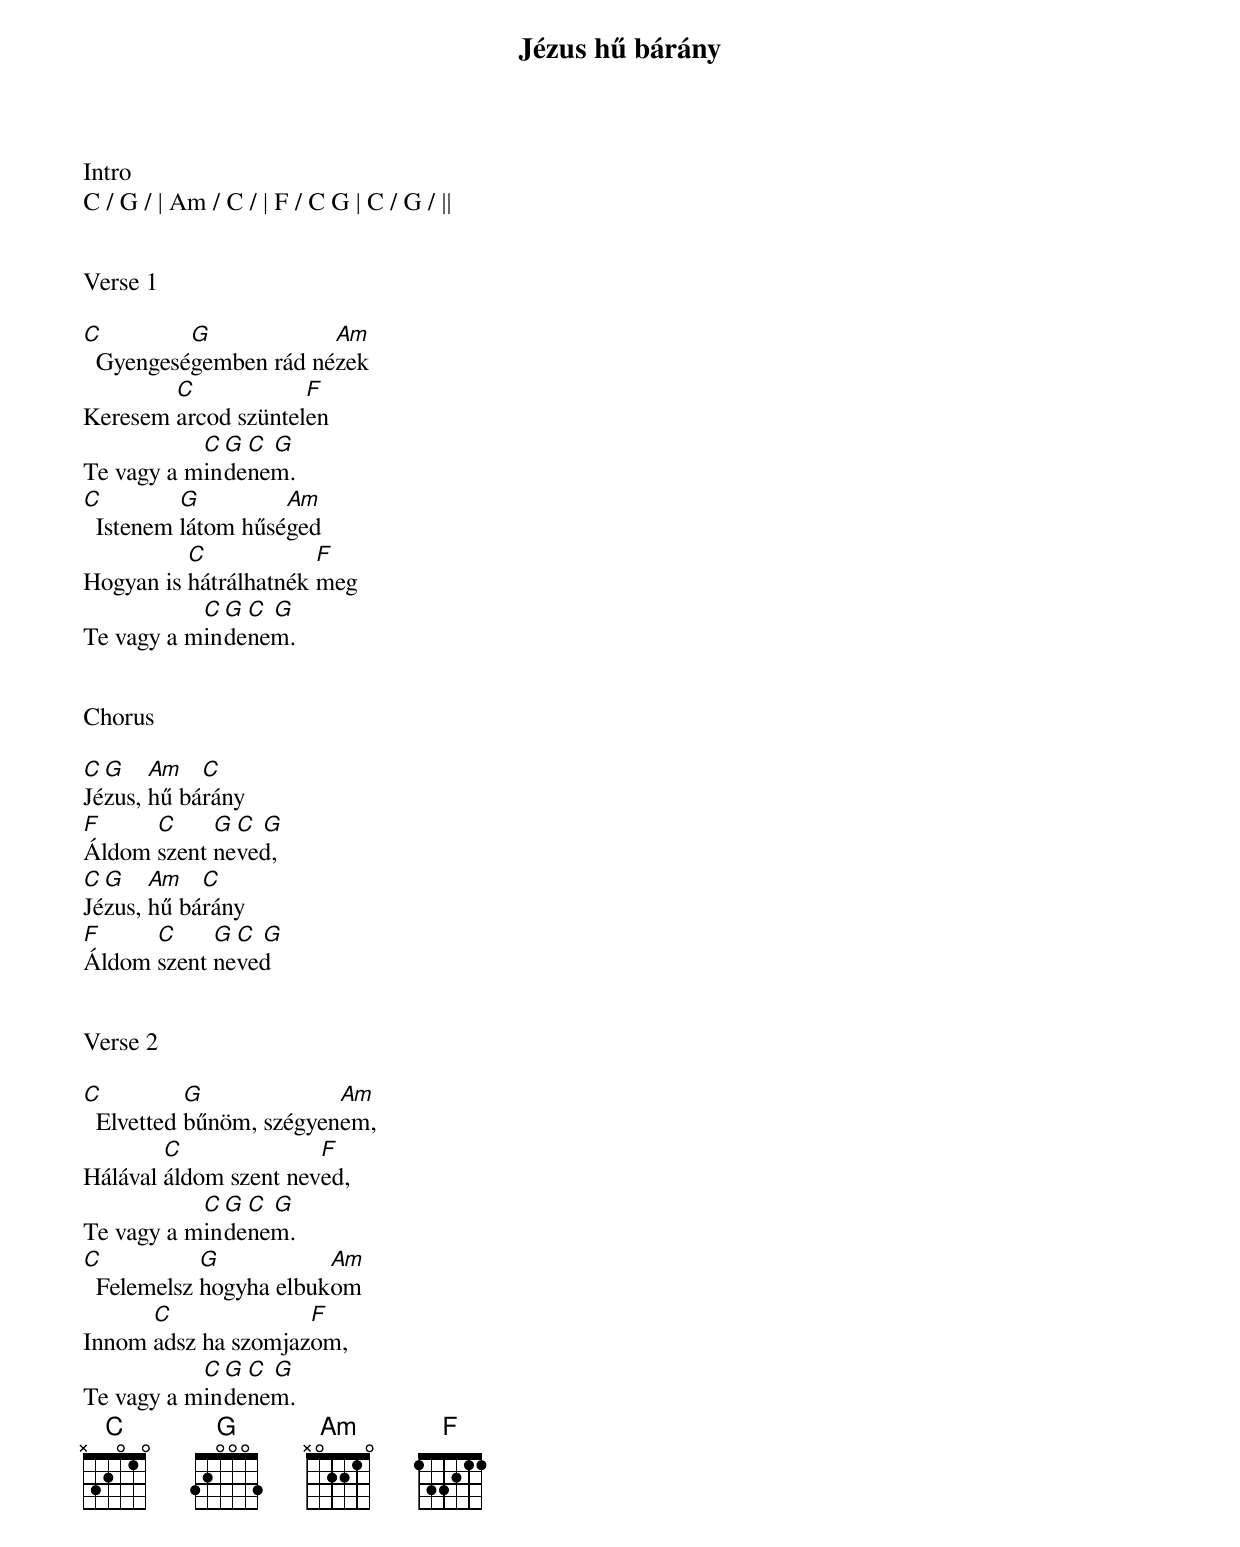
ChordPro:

{title: Jézus hű bárány}
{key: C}
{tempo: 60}
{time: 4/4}
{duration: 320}



Intro
C / G / | Am / C / | F / C G | C / G / ||


Verse 1

[C]  Gyengesé[G]gemben rád né[Am]zek
Keresem [C]arcod szüntel[F]en
Te vagy a m[C]in[G]de[C  G]nem.
[C]  Istenem [G]látom hűsé[Am]ged
Hogyan is [C]hátrálhatnék [F]meg
Te vagy a m[C]in[G]de[C  G]nem.


Chorus

[C]Jé[G]zus, [Am]hű bá[C]rány
[F]Áldom [C]szent [G]ne[C  G]ved,
[C]Jé[G]zus, [Am]hű bá[C]rány
[F]Áldom [C]szent [G]ne[C  G]ved


Verse 2

[C]  Elvetted [G]bűnöm, szégyen[Am]em,
Hálával [C]áldom szent nev[F]ed,
Te vagy a m[C]in[G]de[C  G]nem.
[C]  Felemelsz [G]hogyha elbuk[Am]om
Innom [C]adsz ha szomjaz[F]om,
Te vagy a m[C]in[G]de[C  G]nem.
